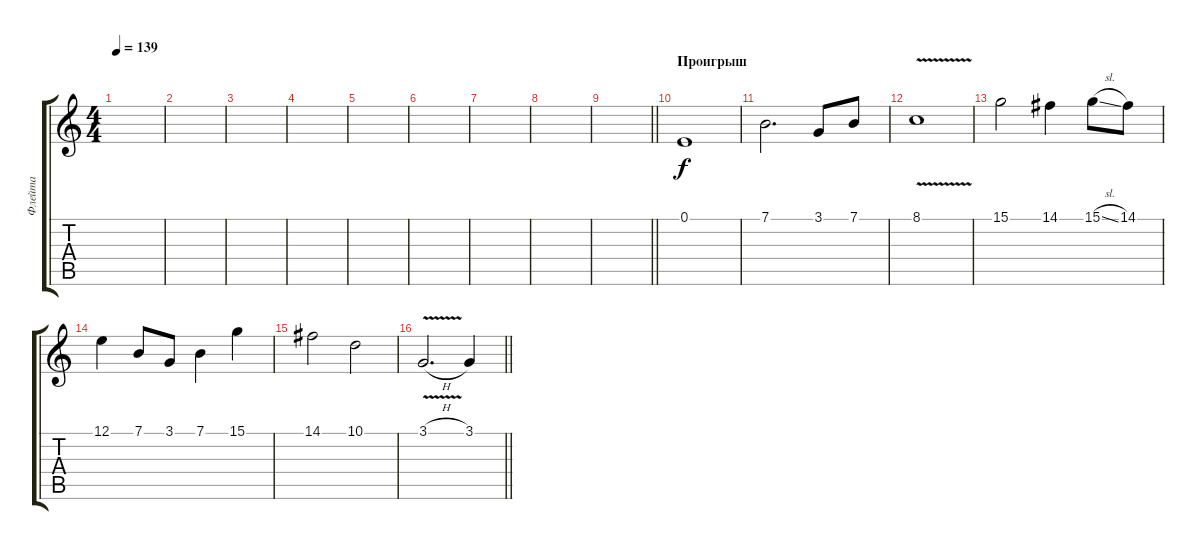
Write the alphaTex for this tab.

\track ("Флейта" "Флейта") {instrument flute}
\staff {score tabs}
\tuning (E4 B3 G3 D3 A2 E2) {hide}
\ts (4 4)
\tempo 139
\clef g2
\ks c
|
|
|
|
|
|
|
|
\barLineRight lightlight
|
\section ("" "Проигрыш")
0.1.1 |
7.1.2{d} 3.1.8 7.1.8 |
8.1{v}.1 |
15.1.2 14.1.4 15.1{sl}.8 14.1.8 |
12.1.4 7.1.8 3.1.8 7.1.4 15.1.4 |
14.1.2 10.1.2 |
\barLineRight lightlight
3.1{v h}.2{d} 3.1.4
